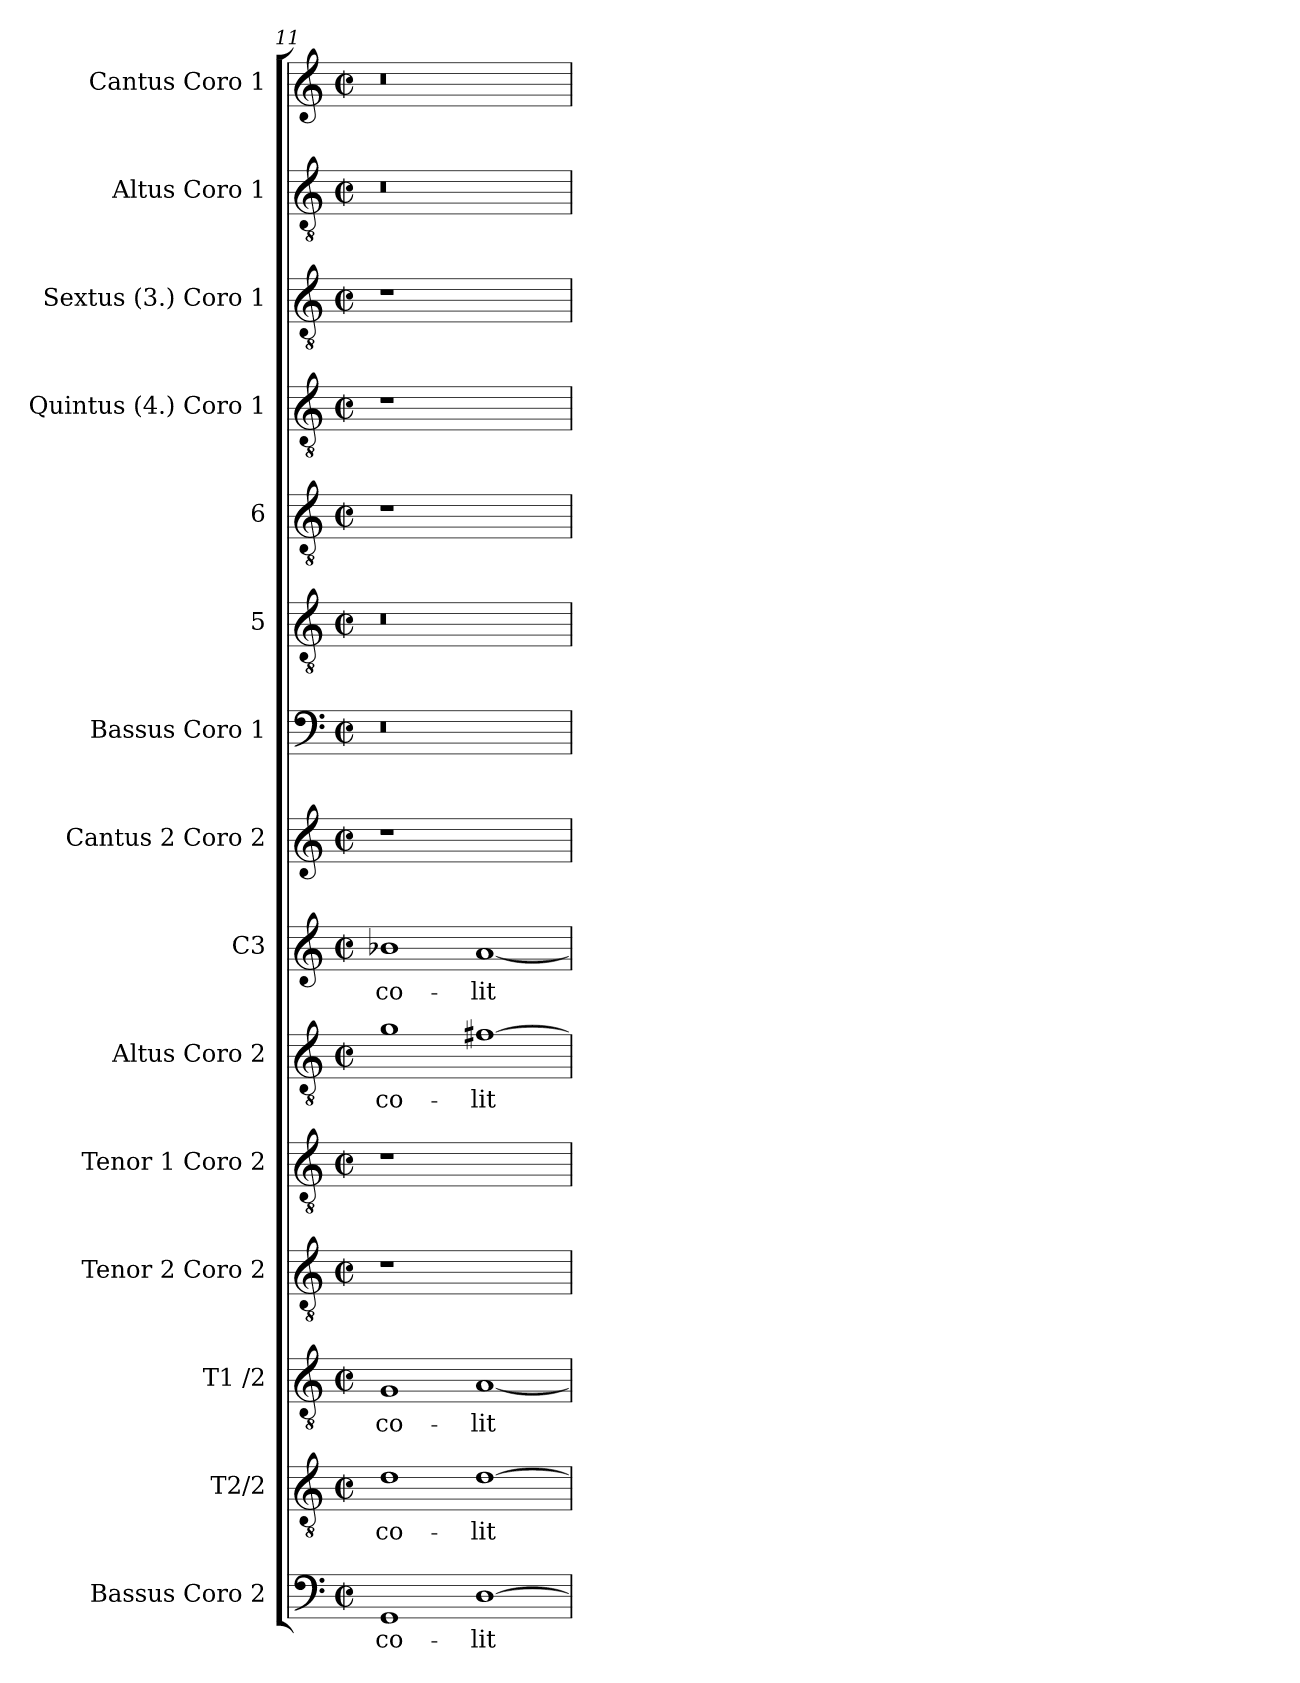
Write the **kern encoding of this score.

**kern	**text	**kern	**text	**kern	**text	**kern	**kern	**kern	**text	**kern	**text	**kern	**kern	**kern	**kern	**kern	**kern	**kern	**kern
*part15	*part15	*part14	*part14	*part13	*part13	*part12	*part11	*part10	*part10	*part9	*part9	*part8	*part7	*part6	*part5	*part4	*part3	*part2	*part1
*staff15	*staff15	*staff14	*staff14	*staff13	*staff13	*staff12	*staff11	*staff10	*staff10	*staff9	*staff9	*staff8	*staff7	*staff6	*staff5	*staff4	*staff3	*staff2	*staff1
*I"Bassus  Coro 2	*	*I"T2/2	*	*I"T1 /2	*	*I"Tenor 2  Coro 2	*I"Tenor 1  Coro 2	*I"Altus  Coro 2	*	*I"C3	*	*I"Cantus 2  Coro 2	*I"Bassus  Coro 1	*I"5	*I"6	*I"Quintus (4.)  Coro 1	*I"Sextus (3.)  Coro 1	*I"Altus  Coro 1	*I"Cantus  Coro 1
*I'B2	*	*I'T2/2	*	*I'T1 /2	*	*	*	*I'A2	*	*I'C3	*	*	*I'B1	*	*	*	*	*I'A1	*I'C1
*clefF4	*	*clefGv2	*	*clefGv2	*	*clefGv2	*clefGv2	*clefGv2	*	*clefG2	*	*clefG2	*clefF4	*clefGv2	*clefGv2	*clefGv2	*clefGv2	*clefGv2	*clefG2
*k[]	*	*k[]	*	*k[]	*	*k[]	*k[]	*k[]	*	*k[]	*	*k[]	*k[]	*k[]	*k[]	*k[]	*k[]	*k[]	*k[]
*C:	*	*C:	*	*C:	*	*C:	*C:	*C:	*	*C:	*	*C:	*C:	*C:	*C:	*C:	*C:	*C:	*C:
*M2/2	*	*M2/2	*	*M2/2	*	*M2/2	*M2/2	*M2/2	*	*M2/2	*	*M2/2	*M2/2	*M2/2	*M2/2	*M2/2	*M2/2	*M2/2	*M2/2
*met(c|)	*	*met(c|)	*	*met(c|)	*	*met(c|)	*met(c|)	*met(c|)	*	*met(c|)	*	*met(c|)	*met(c|)	*met(c|)	*met(c|)	*met(c|)	*met(c|)	*met(c|)	*met(c|)
=11	=11	=11	=11	=11	=11	=11	=11	=11	=11	=11	=11	=11	=11	=11	=11	=11	=11	=11	=11
!	!LO:LY:b:rj	!	!LO:LY:b:cj	!	!LO:LY:b:cj	!	!	!	!LO:LY:b:rj	!	!LO:LY:b:cj	!	!	!	!	!	!	!	!
1GG	co-	1d	co-	1G	co-	1r	1r	1g	co-	1b-X	co-	1r	0r	0r	1r	1r	1r	0r	0r
!	!LO:LY:b:rj	!	!LO:LY:b:cj	!	!LO:LY:b:cj	!	!	!	!LO:LY:b:rj	!	!LO:LY:b:cj	!	!	!	!	!	!	!	!
[>1D	-lit	[>1d	-lit	[<1A	-lit	1ryy	1ryy	[>1f#X	-lit	[<1a	-lit	1ryy	.	.	1ryy	1ryy	1ryy	.	.
=	=	=	=	=	=	=	=	=	=	=	=	=	=	=	=	=	=	=	=
*-	*-	*-	*-	*-	*-	*-	*-	*-	*-	*-	*-	*-	*-	*-	*-	*-	*-	*-	*-
